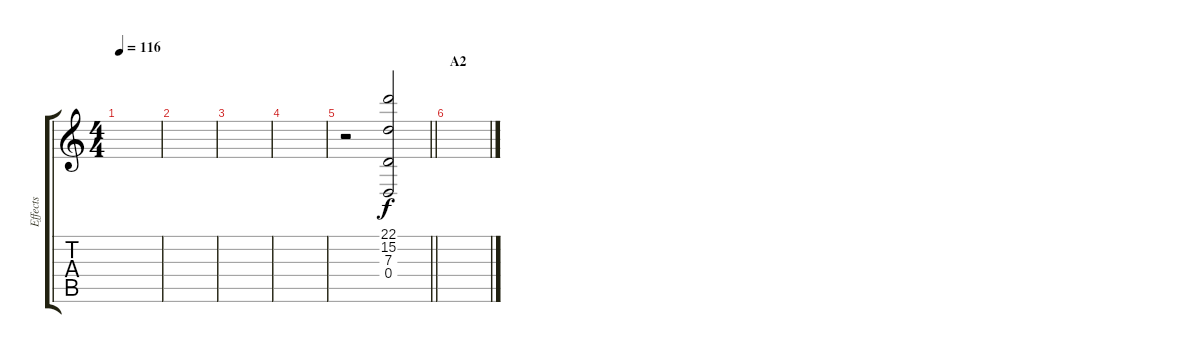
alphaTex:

\track ("Effects" "Effects") {instrument reversecymbal}
\staff {score tabs}
\tuning (E4 B3 G3 D3 A2 E2) {hide}
\ts (4 4)
\tempo 116
\clef g2
\ks aminor
|
|
|
|
\barLineRight lightlight
r.2 (22.1 15.2 7.3 0.4).2 |
\section ("" "A2")
